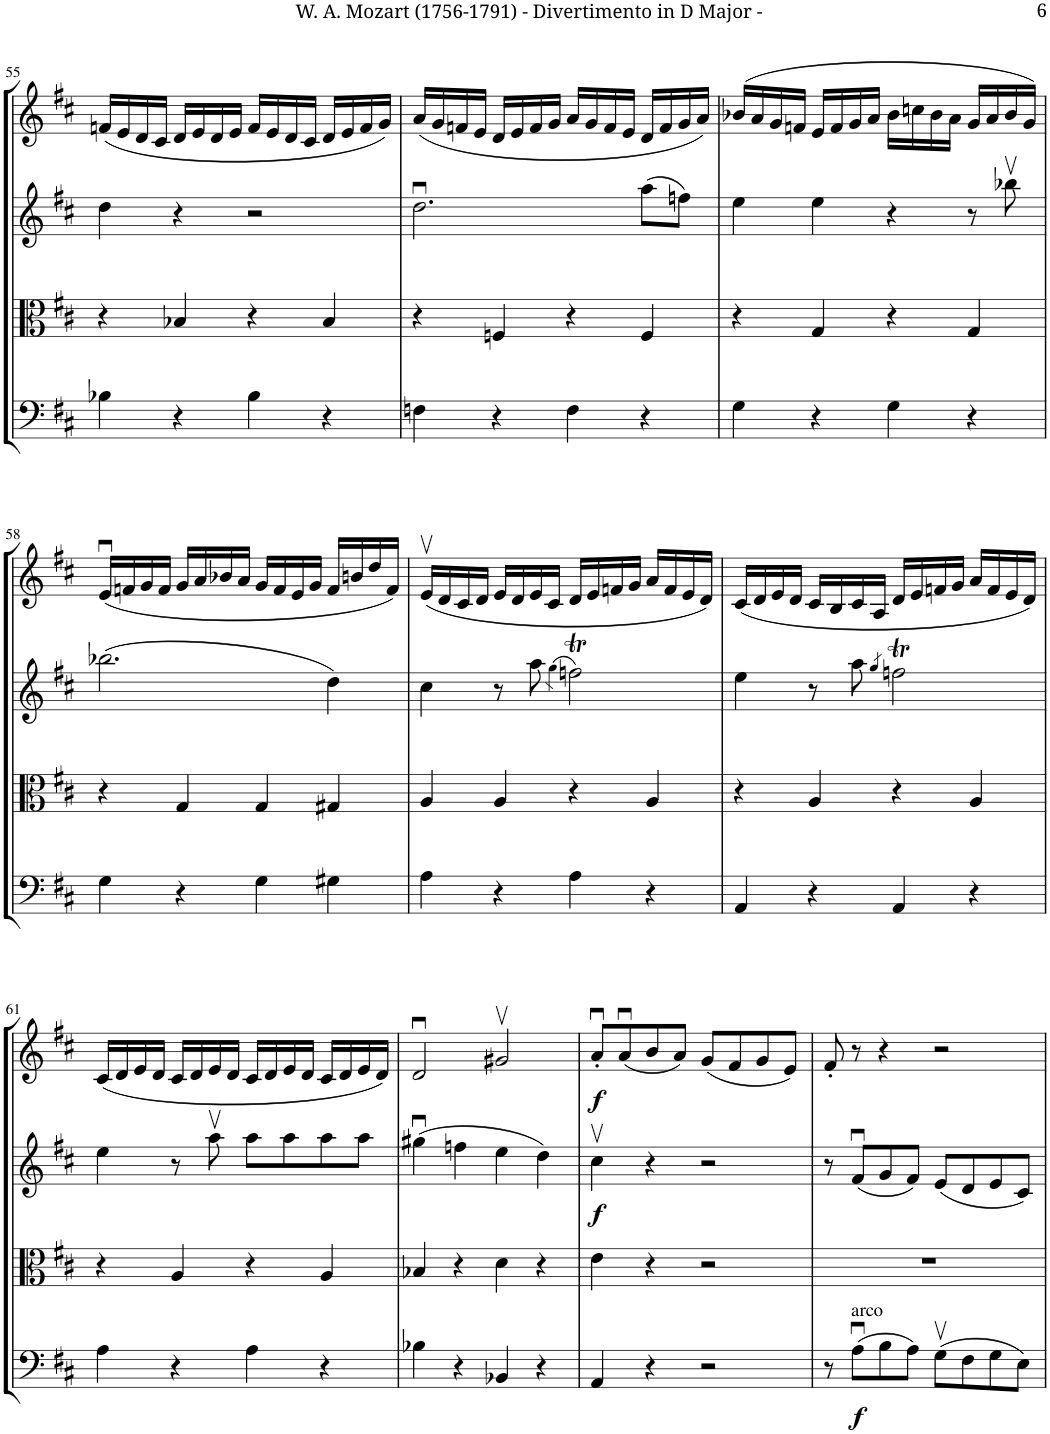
**kern	**dynam	**kern	**kern	**dynam	**kern	**dynam
*part4	*part4	*part3	*part2	*part2	*part1	*part1
*staff4	*staff4	*staff3	*staff2	*staff2	*staff1	*staff1
*I"Bassi	*	*I"Viola	*I"Violino II	*	*I"Violino I	*
*	*	*I'Vla	*I'Vln	*	*I'Vln	*
!!LO:PB:g=z
*clefF4	*	*clefC3	*clefG2	*	*clefG2	*
*k[f#c#]	*	*k[f#c#]	*k[f#c#]	*	*k[f#c#]	*
*M4/4	*	*M4/4	*M4/4	*	*M4/4	*
*met(c)	*	*met(c)	*met(c)	*	*met(c)	*
=55	=55	=55	=55	=55	=55	=55
4B-X\	.	4r	4dd\	.	(16fn/LL	.
.	.	.	.	.	16e/	.
.	.	.	.	.	16d/	.
.	.	.	.	.	16c#/JJ	.
4r	.	4B-X/	4r	.	16d/LL	.
.	.	.	.	.	16e/	.
.	.	.	.	.	16d/	.
.	.	.	.	.	16e/JJ	.
4B-\	.	4r	2r	.	16f/LL	.
.	.	.	.	.	16e/	.
.	.	.	.	.	16d/	.
.	.	.	.	.	16c#/JJ	.
4r	.	4B-/	.	.	16d/LL	.
.	.	.	.	.	16e/	.
.	.	.	.	.	16f/	.
.	.	.	.	.	16g/JJ)	.
=56	=56	=56	=56	=56	=56	=56
4Fn\	.	4r	2.ddu\	.	(16a/LL	.
.	.	.	.	.	16g/	.
.	.	.	.	.	16fn/	.
.	.	.	.	.	16e/JJ	.
4r	.	4Fn/	.	.	16d/LL	.
.	.	.	.	.	16e/	.
.	.	.	.	.	16f/	.
.	.	.	.	.	16g/JJ	.
4F\	.	4r	.	.	16a/LL	.
.	.	.	.	.	16g/	.
.	.	.	.	.	16f/	.
.	.	.	.	.	16e/JJ	.
4r	.	4F/	(8aa\L	.	16d/LL	.
.	.	.	.	.	16f/	.
.	.	.	8ffn\J)	.	16g/	.
.	.	.	.	.	16a/JJ)	.
=57	=57	=57	=57	=57	=57	=57
4G\	.	4r	4ee\	.	(16b-X/LL	.
.	.	.	.	.	16a/	.
.	.	.	.	.	16g/	.
.	.	.	.	.	16fn/JJ	.
4r	.	4G/	4ee\	.	16e/LL	.
.	.	.	.	.	16f/	.
.	.	.	.	.	16g/	.
.	.	.	.	.	16a/JJ	.
4G\	.	4r	4r	.	16b-\LL	.
.	.	.	.	.	16ccn\	.
.	.	.	.	.	16b-\	.
.	.	.	.	.	16a\JJ	.
4r	.	4G/	8r	.	16g/LL	.
.	.	.	.	.	16a/	.
.	.	.	8bb-Xv\	.	16b-/	.
.	.	.	.	.	16g/JJ)	.
!!LO:LB:g=z
=58	=58	=58	=58	=58	=58	=58
4G\	.	4r	(2.bb-X\	.	(16eu/LL	.
.	.	.	.	.	16fn/	.
.	.	.	.	.	16g/	.
.	.	.	.	.	16f/JJ	.
4r	.	4G/	.	.	16g/LL	.
.	.	.	.	.	16a/	.
.	.	.	.	.	16b-X/	.
.	.	.	.	.	16a/JJ	.
4G\	.	4G/	.	.	16g/LL	.
.	.	.	.	.	16f/	.
.	.	.	.	.	16e/	.
.	.	.	.	.	16g/JJ	.
4G#X\	.	4G#X/	4dd\)	.	16f/LL	.
.	.	.	.	.	16bn/	.
.	.	.	.	.	16dd/	.
.	.	.	.	.	16f/JJ)	.
=59	=59	=59	=59	=59	=59	=59
4A\	.	4A/	4cc#\	.	(16ev/LL	.
.	.	.	.	.	16d/	.
.	.	.	.	.	16c#/	.
.	.	.	.	.	16d/JJ	.
4r	.	4A/	8r	.	16e/LL	.
.	.	.	.	.	16d/	.
.	.	.	8aa\	.	16e/	.
.	.	.	.	.	16c#/JJ	.
.	.	.	(4qgg\	.	.	.
4A\	.	4r	2ffnT\)	.	16d/LL	.
.	.	.	.	.	16e/	.
.	.	.	.	.	16fn/	.
.	.	.	.	.	16g/JJ	.
4r	.	4A/	.	.	16a/LL	.
.	.	.	.	.	16f/	.
.	.	.	.	.	16e/	.
.	.	.	.	.	16d/JJ)	.
=60	=60	=60	=60	=60	=60	=60
4AA/	.	4r	4ee\	.	(16c#/LL	.
.	.	.	.	.	16d/	.
.	.	.	.	.	16e/	.
.	.	.	.	.	16d/JJ	.
4r	.	4A/	8r	.	16c#/LL	.
.	.	.	.	.	16B/	.
.	.	.	8aa\	.	16c#/	.
.	.	.	.	.	16A/JJ	.
.	.	.	4qgg/	.	.	.
4AA/	.	4r	2ffnT\	.	16d/LL	.
.	.	.	.	.	16e/	.
.	.	.	.	.	16fn/	.
.	.	.	.	.	16g/JJ	.
4r	.	4A/	.	.	16a/LL	.
.	.	.	.	.	16f/	.
.	.	.	.	.	16e/	.
.	.	.	.	.	16d/JJ)	.
!!LO:LB:g=z
=61	=61	=61	=61	=61	=61	=61
4A\	.	4r	4ee\	.	(16c#/LL	.
.	.	.	.	.	16d/	.
.	.	.	.	.	16e/	.
.	.	.	.	.	16d/JJ	.
4r	.	4A/	8r	.	16c#/LL	.
.	.	.	.	.	16d/	.
.	.	.	8aav\	.	16e/	.
.	.	.	.	.	16d/JJ	.
4A\	.	4r	8aa\L	.	16c#/LL	.
.	.	.	.	.	16d/	.
.	.	.	8aa\	.	16e/	.
.	.	.	.	.	16d/JJ	.
4r	.	4A/	8aa\	.	16c#/LL	.
.	.	.	.	.	16d/	.
.	.	.	8aa\J	.	16e/	.
.	.	.	.	.	16d/JJ)	.
=62	=62	=62	=62	=62	=62	=62
4B-X\	.	4B-X/	(4gg#Xu\	.	2du/	.
4r	.	4r	4ffn\	.	.	.
4BB-X/	.	4d\	4ee\	.	2g#Xv/	.
4r	.	4r	4dd\)	.	.	.
=63	=63	=63	=63	=63	=63	=63
!	!	!	!	!LO:DY:b	!	!LO:DY:b
4AA/	.	4e\	4cc#v\	f	8au'/L	f
.	.	.	.	.	(8au/	.
4r	.	4r	4r	.	8b/	.
.	.	.	.	.	8a/J)	.
2r	.	2r	2r	.	(8g/L	.
.	.	.	.	.	8f#/	.
.	.	.	.	.	8g/	.
.	.	.	.	.	8e/J)	.
=64	=64	=64	=64	=64	=64	=64
8r	.	1r	8r	.	8f#'/	.
!LO:TX:a:t=arco	!	!	!	!	!	!
!	!LO:DY:b	!	!	!	!	!
(8Au\L	f	.	(8f#u/L	.	8r	.
8B\	.	.	8g/	.	4r	.
8A\J)	.	.	8f#/J)	.	.	.
(8Gv\L	.	.	(8e/L	.	2r	.
8F#\	.	.	8d/	.	.	.
8G\	.	.	8e/	.	.	.
8E\J)	.	.	8c#/J)	.	.	.
=	=	=	=	=	=	=
*-	*-	*-	*-	*-	*-	*-
